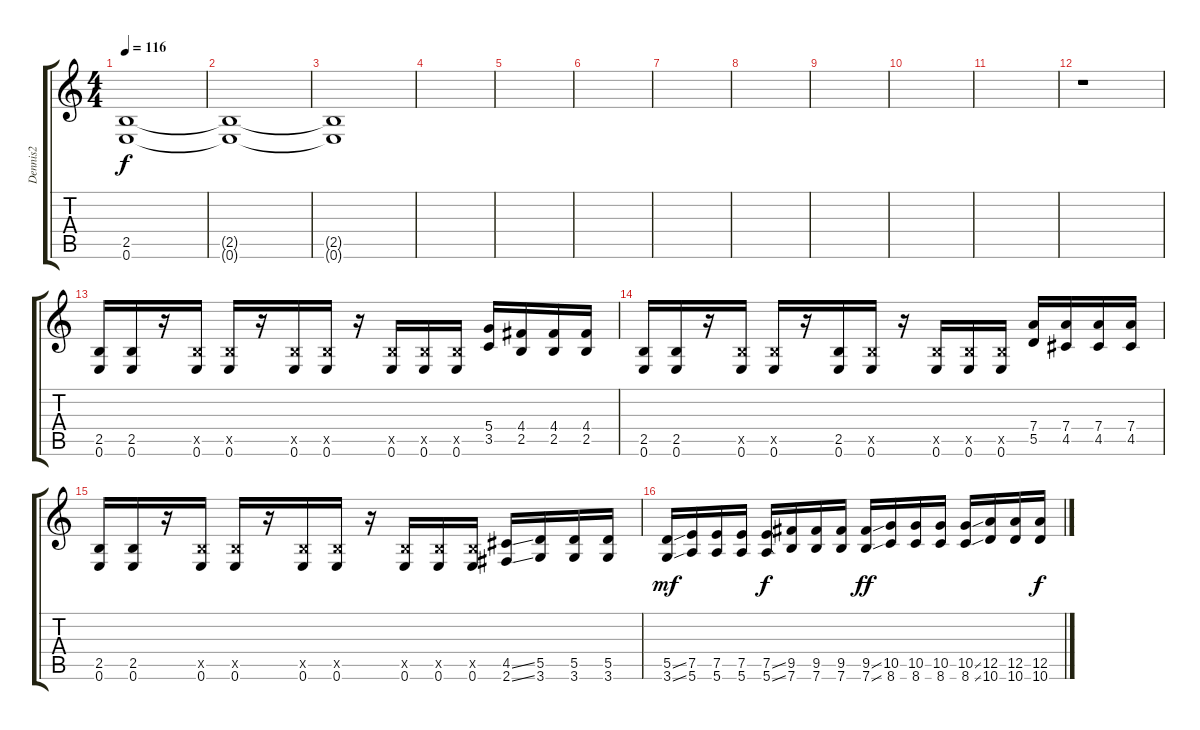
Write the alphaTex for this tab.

\track ("Dennis2" "Dennis2") {instrument distortionguitar}
\staff {score tabs}
\tuning (E4 B3 G3 D3 A2 E2) {hide}
\ts (4 4)
\tempo 116
\clef g2
\ks c
(2.5 0.6).1{dy f} |
(2.5{t} 0.6{t}).1{volume 6} |
(2.5{t} 0.6{t}).1 |
|
|
|
|
|
|
|
|
r.1{volume 8} |
(2.5 0.6).16{volume 15} (2.5 0.6).16 r.16 (2.5{x} 0.6).16 (2.5{x} 0.6).16 r.16 (2.5{x} 0.6).16 (2.5{x} 0.6).16 r.16 (2.5{x} 0.6).16 (2.5{x} 0.6).16 (2.5{x} 0.6).16 (5.4 3.5).16 (4.4 2.5).16 (4.4 2.5).16 (4.4 2.5).16 |
(2.5 0.6).16 (2.5 0.6).16 r.16 (2.5{x} 0.6).16 (2.5{x} 0.6).16 r.16 (2.5 0.6).16 (2.5{x} 0.6).16 r.16 (2.5{x} 0.6).16 (2.5{x} 0.6).16 (2.5{x} 0.6).16 (7.4 5.5).16 (7.4 4.5).16 (7.4 4.5).16 (7.4 4.5).16 |
(2.5 0.6).16 (2.5 0.6).16 r.16 (2.5{x} 0.6).16 (2.5{x} 0.6).16 r.16 (2.5{x} 0.6).16 (2.5{x} 0.6).16 r.16 (2.5{x} 0.6).16 (2.5{x} 0.6).16 (2.5{x} 0.6).16 (4.5{ss} 2.6{ss}).16 (5.5 3.6).16 (5.5 3.6).16 (5.5 3.6).16 |
(5.5{ss} 3.6{ss}).16{dy mf} (7.5 5.6).16 (7.5 5.6).16 (7.5 5.6).16 (7.5{ss} 5.6{ss}).16{dy f} (9.5 7.6).16 (9.5 7.6).16 (9.5 7.6).16 (9.5{ss} 7.6{ss}).16{dy ff} (10.5 8.6).16 (10.5 8.6).16 (10.5 8.6).16 (10.5{ss} 8.6{ss}).16 (12.5 10.6).16 (12.5 10.6).16 (12.5 10.6).16{dy f}
